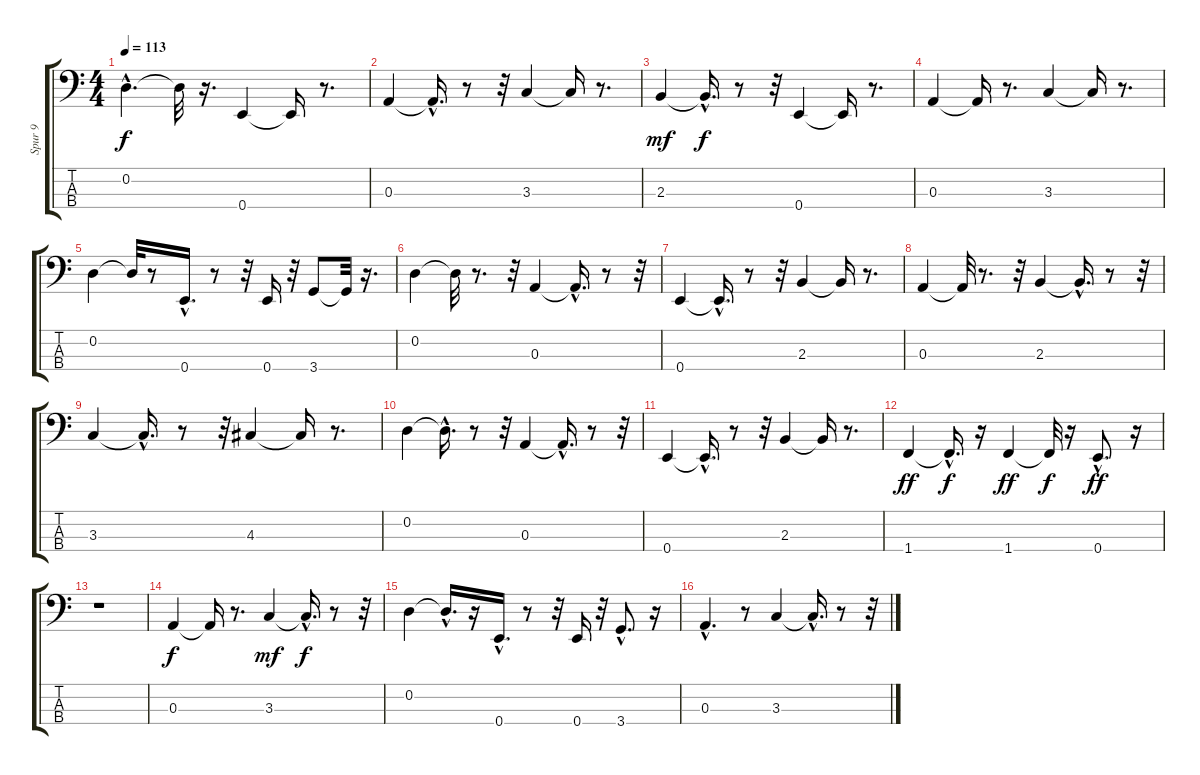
\track ("Spur 9" "Spur 9") {instrument acousticbass}
\staff {score tabs}
\tuning (G2 D2 A1 E1) {hide}
\ts (4 4)
\tempo 113
\clef f4
\ks c
0.2{hac}.4{d dy f} 0.2{t}.32 r.16{d} 0.4.4 0.4{t}.16 r.8{d} |
0.3.4 0.3{hac t}.16{d} r.8 r.32 3.3.4 3.3{t}.16 r.8{d} |
2.3.4{dy mf} 2.3{hac t}.16{d dy f} r.8 r.32 0.4.4 0.4{t}.16 r.8{d} |
0.3.4 0.3{t}.16 r.8{d} 3.3.4 3.3{t}.16 r.8{d} |
0.2.4 0.2{t}.32 r.8 0.4{hac}.16{d} r.8 r.32 0.4.16 r.32 3.4.8 3.4{t}.32 r.16{d} |
0.2.4 0.2{t}.32 r.8{d} r.32 0.3.4 0.3{hac t}.16{d} r.8 r.32 |
0.4.4 0.4{hac t}.16{d} r.8 r.32 2.3.4 2.3{t}.16 r.8{d} |
0.3.4 0.3{t}.32 r.8{d} r.32 2.3.4 2.3{hac t}.16{d} r.8 r.32 |
3.3.4 3.3{hac t}.16{d} r.8 r.32 4.3.4 4.3{t}.16 r.8{d} |
0.2.4 0.2{hac t}.16{d} r.8 r.32 0.3.4 0.3{hac t}.16{d} r.8 r.32 |
0.4.4 0.4{hac t}.16{d} r.8 r.32 2.3.4 2.3{t}.16 r.8{d} |
1.4.4{dy ff} 1.4{hac t}.16{d dy f} r.16 1.4.4{dy ff} 1.4{t}.32{dy f} r.16 0.4{hac}.8{d dy ff} r.16 |
r.1 |
0.3.4{dy f} 0.3{t}.16 r.8{d} 3.3.4{dy mf} 3.3{hac t}.16{d dy f} r.8 r.32 |
0.2.4 0.2{hac t}.16{d} r.16 0.4{hac}.16{d} r.8 r.32 0.4.16 r.32 3.4{hac}.8{d} r.16 |
0.3{hac}.4{d} r.8 3.3.4 3.3{hac t}.16{d} r.8 r.32
